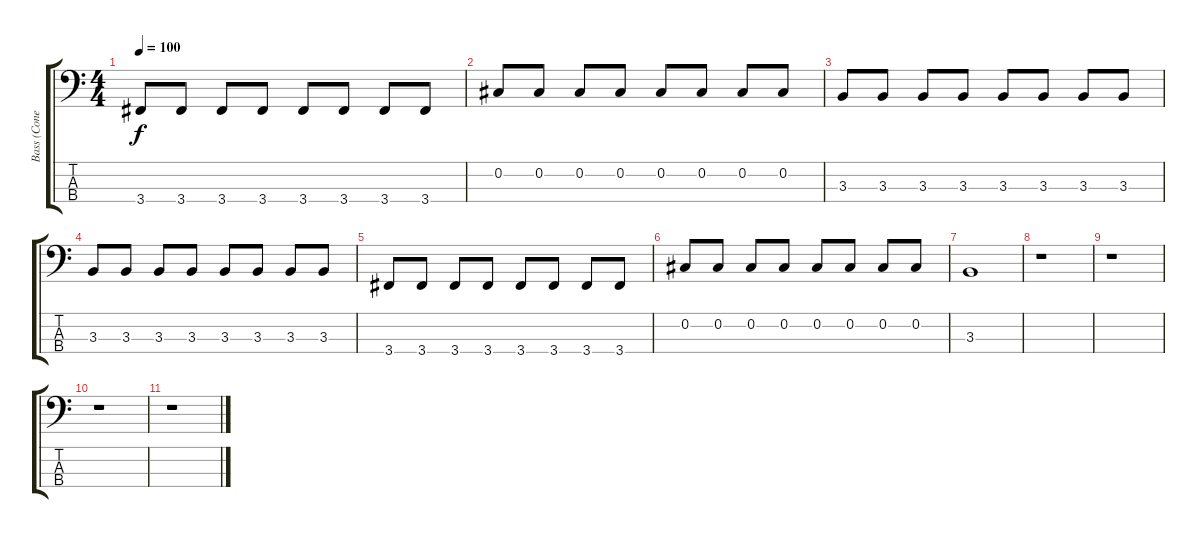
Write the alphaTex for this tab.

\track ("Bass (Cone)" "Bass (Cone") {instrument electricbassfinger}
\staff {score tabs}
\tuning (Gb2 Db2 Ab1 Eb1) {hide}
\ts (4 4)
\tempo 100
\clef f4
\ks c
3.4.8{dy f} 3.4.8 3.4.8 3.4.8 3.4.8 3.4.8 3.4.8 3.4.8 |
0.2.8 0.2.8 0.2.8 0.2.8 0.2.8 0.2.8 0.2.8 0.2.8 |
3.3.8 3.3.8 3.3.8 3.3.8 3.3.8 3.3.8 3.3.8 3.3.8 |
3.3.8 3.3.8 3.3.8 3.3.8 3.3.8 3.3.8 3.3.8 3.3.8 |
3.4.8 3.4.8 3.4.8 3.4.8 3.4.8 3.4.8 3.4.8 3.4.8 |
0.2.8 0.2.8 0.2.8 0.2.8 0.2.8 0.2.8 0.2.8 0.2.8 |
3.3.1 |
r.1 |
r.1 |
r.1 |
r.1
